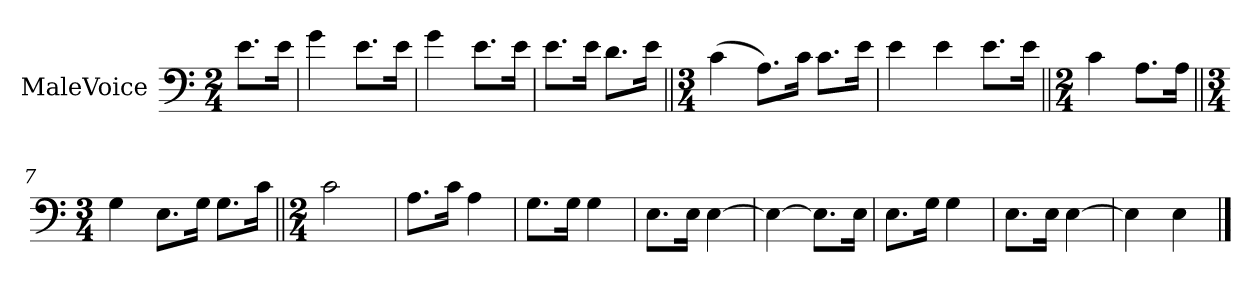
**kern
*part1
*staff1
*I"MaleVoice
*clefF4
*M2/4
*MM104
=
8.e\L
16e\Jk
=1
4g
8.e\L
16e\Jk
=2
4g
8.e\L
16e\Jk
=3
8.e\L
16e\Jk
8.d\L
16e\Jk
=4||
*M3/4
(4c
8.A\L)
16c\Jk
8.c\L
16e\Jk
=5
4e
4e
8.e\L
16e\Jk
=6||
*M2/4
4c
8.A\L
16A\Jk
=7||
*M3/4
4G
8.E\L
16G\Jk
8.G\L
16c\Jk
=8||
*M2/4
2c
=9
8.A\L
16c\Jk
4A
=10
8.G\L
16G\Jk
4G
=11
8.E\L
16E\Jk
[4E
=12
4E_
8.E\L]
16E\Jk
=13
8.E\L
16G\Jk
4G
=14
8.E\L
16E\Jk
[4E
=15
4E]
4E
==
*-
